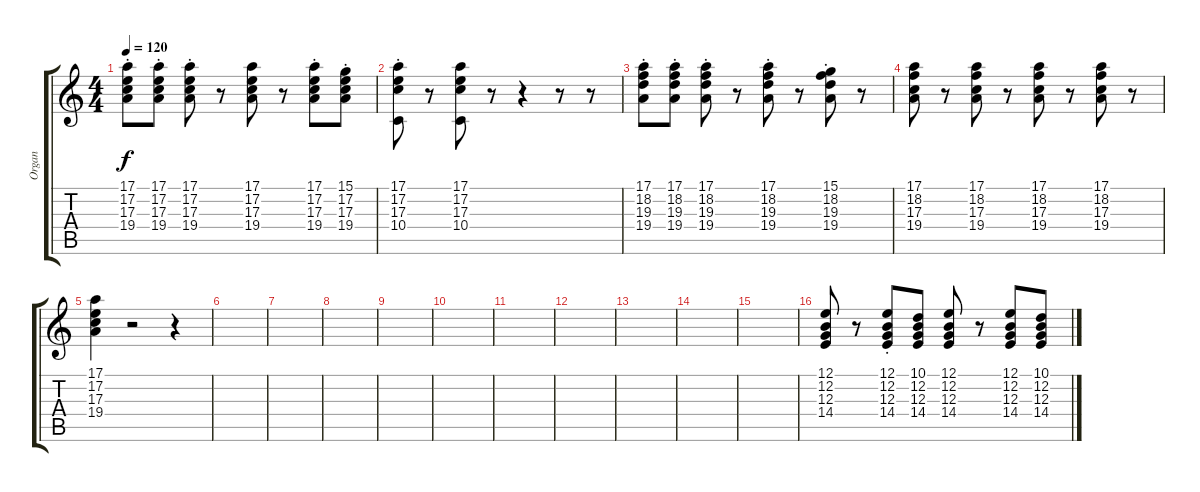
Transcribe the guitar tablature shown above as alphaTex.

\track ("Organ" "Organ") {instrument rockorgan}
\staff {score tabs}
\tuning (E4 B3 G3 D3 A2 E2) {hide}
\ts (4 4)
\tempo 120
\clef g2
\ks c
(17.1{st} 17.2 17.3 19.4{st}).8{dy f} (17.1{st} 17.2{st} 17.3{st} 19.4{st}).8 (17.1{st} 17.2{st} 17.3{st} 19.4{st}).8 r.8 (17.1 17.2 17.3 19.4).8 r.8 (17.1{st} 17.2{st} 17.3{st} 19.4{st}).8 (15.1{st} 17.2{st} 17.3{st} 19.4{st}).8 |
(17.1{st} 17.2{st} 17.3{st} 10.4{st}).8 r.8 (17.1 17.2 17.3 10.4).8 r.8 r.4 r.8 r.8 |
(17.1{st} 18.2{st} 19.3{st} 19.4{st}).8 (17.1{st} 18.2{st} 19.3{st} 19.4{st}).8 (17.1{st} 18.2{st} 19.3{st} 19.4{st}).8 r.8 (17.1{st} 18.2{st} 19.3{st} 19.4{st}).8 r.8 (15.1{st} 18.2{st} 19.3{st} 19.4{st}).8 r.8 |
(17.1 18.2 17.3 19.4).8 r.8 (17.1 18.2 17.3 19.4).8 r.8 (17.1 18.2 17.3 19.4).8 r.8 (17.1 18.2 17.3 19.4).8 r.8 |
(17.1 17.2 17.3 19.4).4 r.2 r.4 |
|
|
|
|
|
|
|
|
|
|
(12.1 12.2 12.3 14.4).8 r.8 (12.1 12.2 12.3 14.4{st}).8 (10.1 12.2 12.3 14.4).8 (12.1 12.2 12.3 14.4).8 r.8 (12.1 12.2 12.3 14.4).8 (10.1 12.2 12.3 14.4).8
